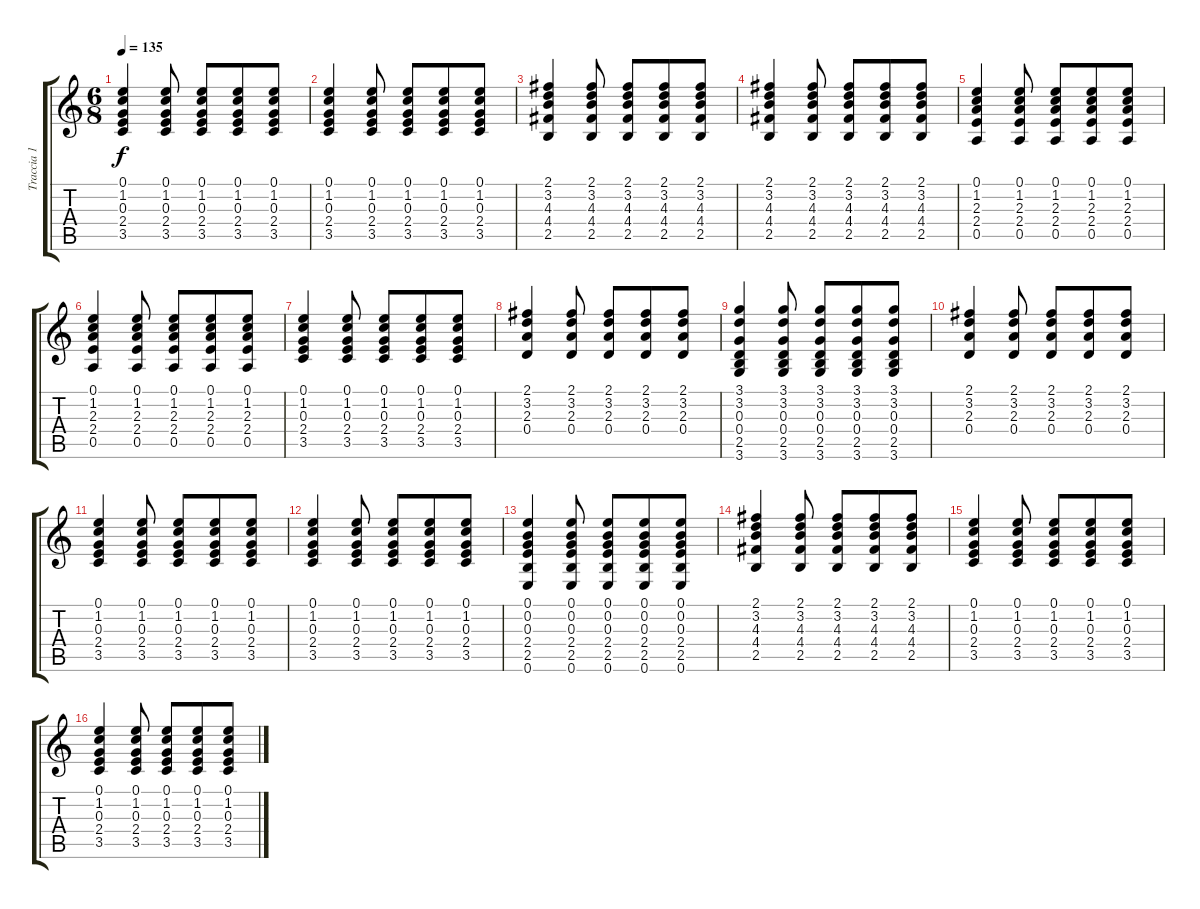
\track ("Traccia 1" "Traccia 1") {instrument acousticguitarnylon}
\staff {score tabs}
\tuning (E4 B3 G3 D3 A2 E2) {hide}
\ts (6 8)
\tempo 135
\clef g2
\ks c
(0.1 1.2 0.3 2.4 3.5).4{dy f} (0.1 1.2 0.3 2.4 3.5).8 (0.1 1.2 0.3 2.4 3.5).8 (0.1 1.2 0.3 2.4 3.5).8 (0.1 1.2 0.3 2.4 3.5).8 |
(0.1 1.2 0.3 2.4 3.5).4 (0.1 1.2 0.3 2.4 3.5).8 (0.1 1.2 0.3 2.4 3.5).8 (0.1 1.2 0.3 2.4 3.5).8 (0.1 1.2 0.3 2.4 3.5).8 |
(2.1 3.2 4.3 4.4 2.5).4 (2.1 3.2 4.3 4.4 2.5).8 (2.1 3.2 4.3 4.4 2.5).8 (2.1 3.2 4.3 4.4 2.5).8 (2.1 3.2 4.3 4.4 2.5).8 |
(2.1 3.2 4.3 4.4 2.5).4 (2.1 3.2 4.3 4.4 2.5).8 (2.1 3.2 4.3 4.4 2.5).8 (2.1 3.2 4.3 4.4 2.5).8 (2.1 3.2 4.3 4.4 2.5).8 |
(0.1 1.2 2.3 2.4 0.5).4 (0.1 1.2 2.3 2.4 0.5).8 (0.1 1.2 2.3 2.4 0.5).8 (0.1 1.2 2.3 2.4 0.5).8 (0.1 1.2 2.3 2.4 0.5).8 |
(0.1 1.2 2.3 2.4 0.5).4 (0.1 1.2 2.3 2.4 0.5).8 (0.1 1.2 2.3 2.4 0.5).8 (0.1 1.2 2.3 2.4 0.5).8 (0.1 1.2 2.3 2.4 0.5).8 |
(0.1 1.2 0.3 2.4 3.5).4 (0.1 1.2 0.3 2.4 3.5).8 (0.1 1.2 0.3 2.4 3.5).8 (0.1 1.2 0.3 2.4 3.5).8 (0.1 1.2 0.3 2.4 3.5).8 |
(2.1 3.2 2.3 0.4).4 (2.1 3.2 2.3 0.4).8 (2.1 3.2 2.3 0.4).8 (2.1 3.2 2.3 0.4).8 (2.1 3.2 2.3 0.4).8 |
(3.1 3.2 0.3 0.4 2.5 3.6).4 (3.1 3.2 0.3 0.4 2.5 3.6).8 (3.1 3.2 0.3 0.4 2.5 3.6).8 (3.1 3.2 0.3 0.4 2.5 3.6).8 (3.1 3.2 0.3 0.4 2.5 3.6).8 |
(2.1 3.2 2.3 0.4).4 (2.1 3.2 2.3 0.4).8 (2.1 3.2 2.3 0.4).8 (2.1 3.2 2.3 0.4).8 (2.1 3.2 2.3 0.4).8 |
(0.1 1.2 0.3 2.4 3.5).4 (0.1 1.2 0.3 2.4 3.5).8 (0.1 1.2 0.3 2.4 3.5).8 (0.1 1.2 0.3 2.4 3.5).8 (0.1 1.2 0.3 2.4 3.5).8 |
(0.1 1.2 0.3 2.4 3.5).4 (0.1 1.2 0.3 2.4 3.5).8 (0.1 1.2 0.3 2.4 3.5).8 (0.1 1.2 0.3 2.4 3.5).8 (0.1 1.2 0.3 2.4 3.5).8 |
(0.1 0.2 0.3 2.4 2.5 0.6).4 (0.1 0.2 0.3 2.4 2.5 0.6).8 (0.1 0.2 0.3 2.4 2.5 0.6).8 (0.1 0.2 0.3 2.4 2.5 0.6).8 (0.1 0.2 0.3 2.4 2.5 0.6).8 |
(2.1 3.2 4.3 4.4 2.5).4 (2.1 3.2 4.3 4.4 2.5).8 (2.1 3.2 4.3 4.4 2.5).8 (2.1 3.2 4.3 4.4 2.5).8 (2.1 3.2 4.3 4.4 2.5).8 |
(0.1 1.2 0.3 2.4 3.5).4 (0.1 1.2 0.3 2.4 3.5).8 (0.1 1.2 0.3 2.4 3.5).8 (0.1 1.2 0.3 2.4 3.5).8 (0.1 1.2 0.3 2.4 3.5).8 |
(0.1 1.2 0.3 2.4 3.5).4 (0.1 1.2 0.3 2.4 3.5).8 (0.1 1.2 0.3 2.4 3.5).8 (0.1 1.2 0.3 2.4 3.5).8 (0.1 1.2 0.3 2.4 3.5).8
